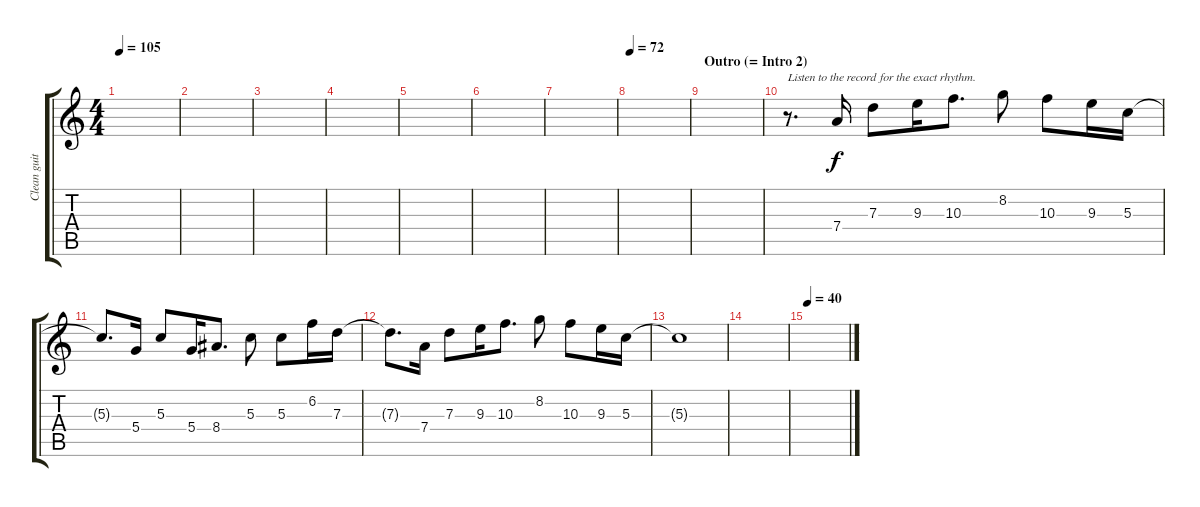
\track ("Clean guitar 1" "Clean guit") {instrument electricguitarjazz}
\staff {score tabs}
\tuning (E4 B3 G3 D3 A2 E2) {hide}
\ts (4 4)
\tempo 105
\clef g2
\ks c
|
|
|
|
|
|
|
\tempo 72
|
\section ("" "Outro (= Intro 2)")
|
r.8{d txt "Listen to the record for the exact rhythm."} 7.4.16 7.3.8 9.3.16 10.3.8{d} 8.2.8 10.3.8 9.3.16 5.3.16 |
5.3{t}.8{d} 5.4.16 5.3.8 5.4.16 8.4.8{d} 5.3.8 5.3.8 6.2.16 7.3.16 |
7.3{t}.8{d} 7.4.16 7.3.8 9.3.16 10.3.8{d} 8.2.8 10.3.8 9.3.16 5.3.16 |
5.3{t}.1 |
|
\tempo 40
